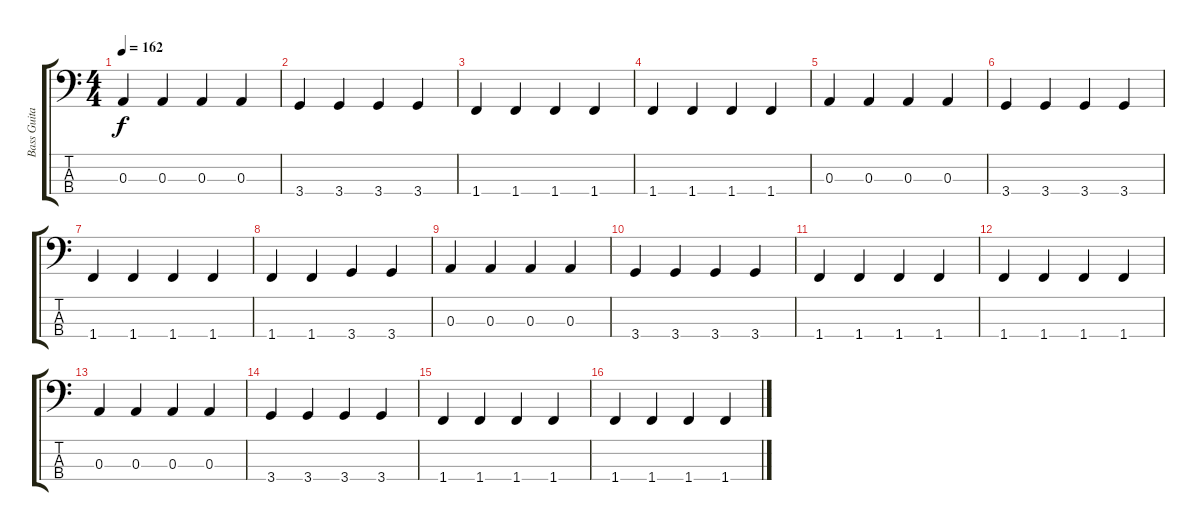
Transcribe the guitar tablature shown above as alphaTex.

\track ("Bass Guitar" "Bass Guita") {instrument electricbassfinger}
\staff {score tabs}
\tuning (G2 D2 A1 E1) {hide}
\ts (4 4)
\tempo 162
\clef f4
\ks c
0.3.4{dy f} 0.3.4 0.3.4 0.3.4 |
3.4.4 3.4.4 3.4.4 3.4.4 |
1.4.4 1.4.4 1.4.4 1.4.4 |
1.4.4 1.4.4 1.4.4 1.4.4 |
0.3.4 0.3.4 0.3.4 0.3.4 |
3.4.4 3.4.4 3.4.4 3.4.4 |
1.4.4 1.4.4 1.4.4 1.4.4 |
1.4.4 1.4.4 3.4.4 3.4.4 |
0.3.4 0.3.4 0.3.4 0.3.4 |
3.4.4 3.4.4 3.4.4 3.4.4 |
1.4.4 1.4.4 1.4.4 1.4.4 |
1.4.4 1.4.4 1.4.4 1.4.4 |
0.3.4 0.3.4 0.3.4 0.3.4 |
3.4.4 3.4.4 3.4.4 3.4.4 |
1.4.4 1.4.4 1.4.4 1.4.4 |
1.4.4 1.4.4 1.4.4 1.4.4
